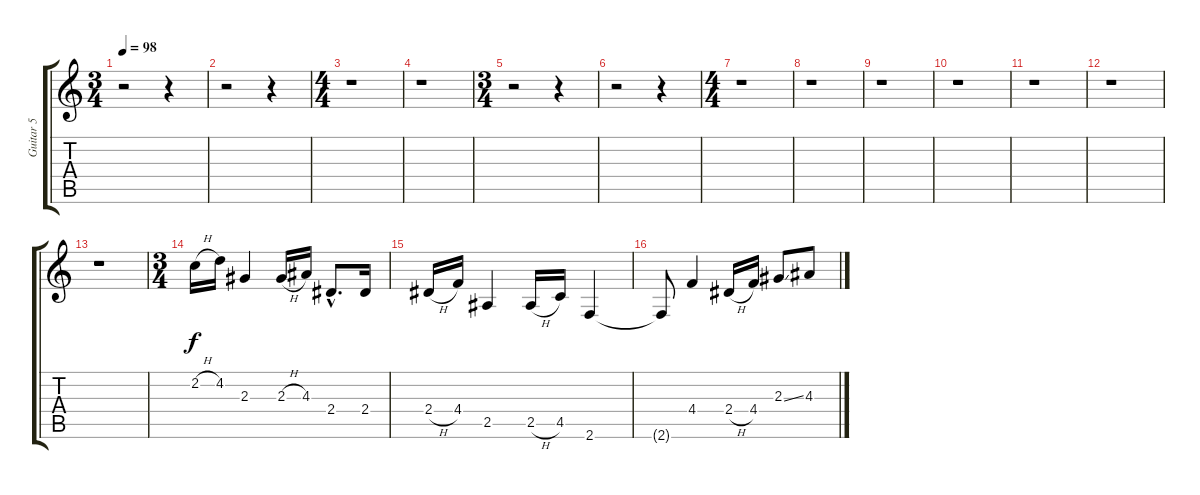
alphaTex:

\track ("Guitar 5" "Guitar 5") {instrument distortionguitar}
\staff {score tabs}
\tuning (Eb4 Bb3 Gb3 Db3 Ab2 Eb2) {hide}
\ts (3 4)
\tempo 98
\clef g2
\ks c
r.2{dy f instrument distortionguitar} r.4 |
r.2 r.4 |
\ts (4 4)
r.1 |
r.1 |
\ts (3 4)
r.2 r.4 |
r.2 r.4 |
\ts (4 4)
r.1 |
r.1 |
r.1 |
r.1 |
r.1 |
r.1 |
r.1 |
\ts (3 4)
2.2{h}.16 4.2.16 2.3.4 2.3{h}.16 4.3.16 2.4{hac}.8{d} 2.4.16 |
2.4{h}.16 4.4.16 2.5.4 2.5{h}.16 4.5.16 2.6.4 |
2.6{t}.8 4.4.4 2.4{h}.16 4.4.16 2.3{ss}.8 4.3.8
